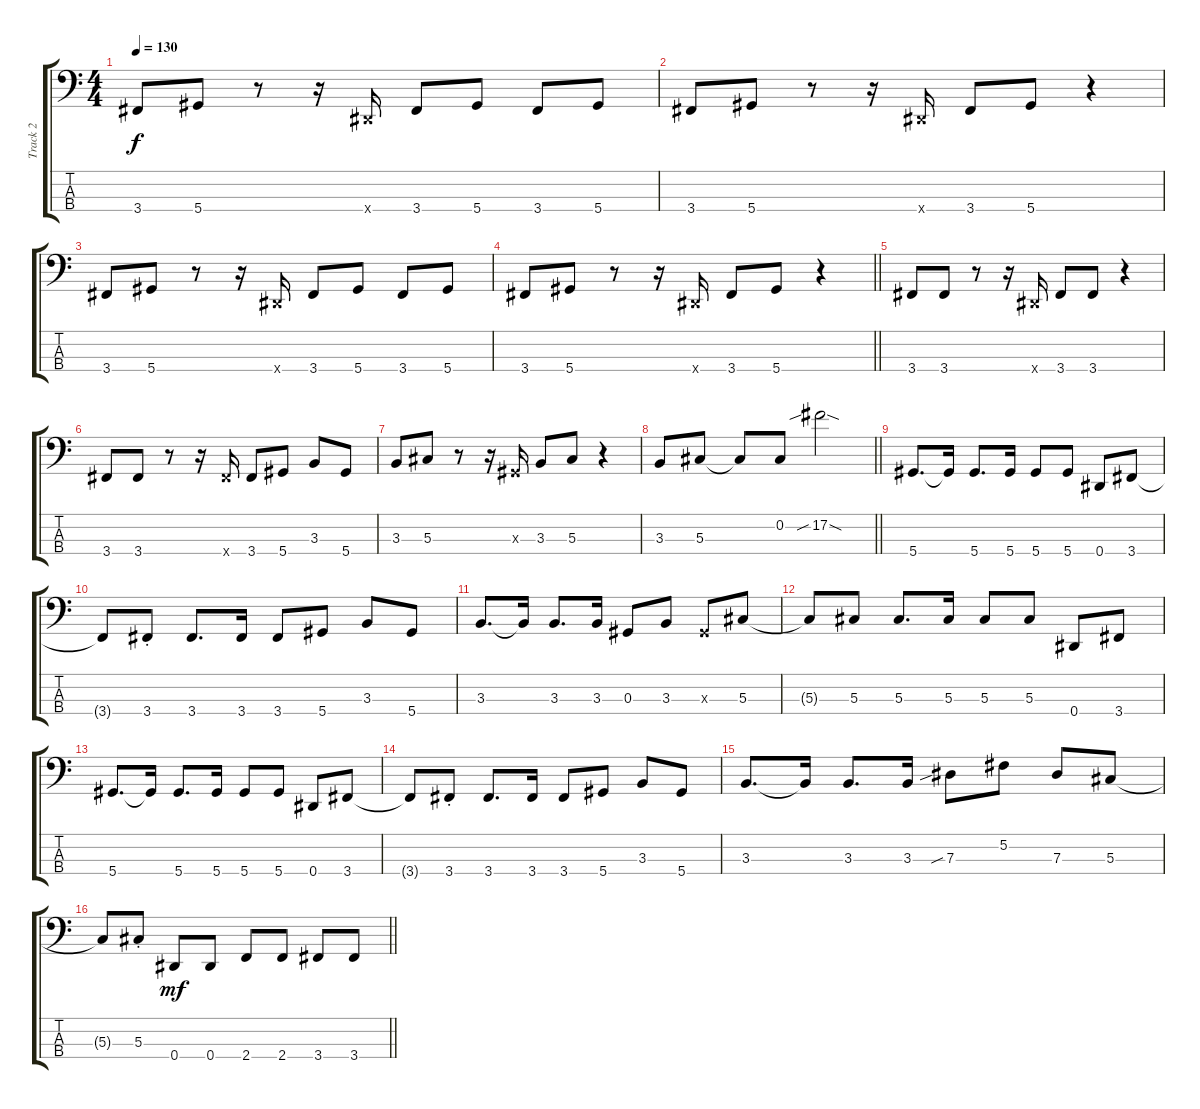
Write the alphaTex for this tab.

\track ("Track 2" "Track 2") {instrument electricbassfinger}
\staff {score tabs}
\tuning (Gb2 Db2 Ab1 Eb1) {hide}
\ts (4 4)
\tempo 130
\clef f4
\ks c
3.4.8{dy f} 5.4.8 r.8 r.16 0.4{x}.16 3.4.8 5.4.8 3.4.8 5.4.8 |
3.4.8 5.4.8 r.8 r.16 0.4{x}.16 3.4.8 5.4.8 r.4 |
3.4.8 5.4.8 r.8 r.16 0.4{x}.16 3.4.8 5.4.8 3.4.8 5.4.8 |
\barLineRight lightlight
3.4.8 5.4.8 r.8 r.16 0.4{x}.16 3.4.8 5.4.8 r.4 |
3.4.8 3.4.8 r.8 r.16 0.4{x}.16 3.4.8 3.4.8 r.4 |
3.4.8 3.4.8 r.8 r.16 3.4{x}.16 3.4.8 5.4.8 3.3.8 5.4.8 |
3.3.8 5.3.8 r.8 r.16 0.3{x}.16 3.3.8 5.3.8 r.4 |
\barLineRight lightlight
3.3.8 5.3.8 5.3{t}.8 0.2.8 17.2{sib sod}.2 |
5.4.8{d} 5.4{t}.16 5.4.8{d} 5.4.16 5.4.8 5.4.8 0.4.8 3.4.8 |
3.4{t}.8 3.4{st}.8 3.4.8{d} 3.4.16 3.4.8 5.4.8 3.3.8 5.4.8 |
3.3.8{d} 3.3{t}.16 3.3.8{d} 3.3.16 0.3.8 3.3.8 0.3{x}.8 5.3.8 |
5.3{t}.8 5.3.8 5.3.8{d} 5.3.16 5.3.8 5.3.8 0.4.8 3.4.8 |
5.4.8{d} 5.4{t}.16 5.4.8{d} 5.4.16 5.4.8 5.4.8 0.4.8 3.4.8 |
3.4{t}.8 3.4{st}.8 3.4.8{d} 3.4.16 3.4.8 5.4.8 3.3.8 5.4.8 |
3.3.8{d} 3.3{t}.16 3.3.8{d} 3.3.16 7.3{sib}.8 5.2.8 7.3.8 5.3.8 |
\barLineRight lightlight
5.3{t}.8 5.3{st}.8 0.4.8{dy mf} 0.4.8 2.4.8 2.4.8 3.4.8 3.4.8
